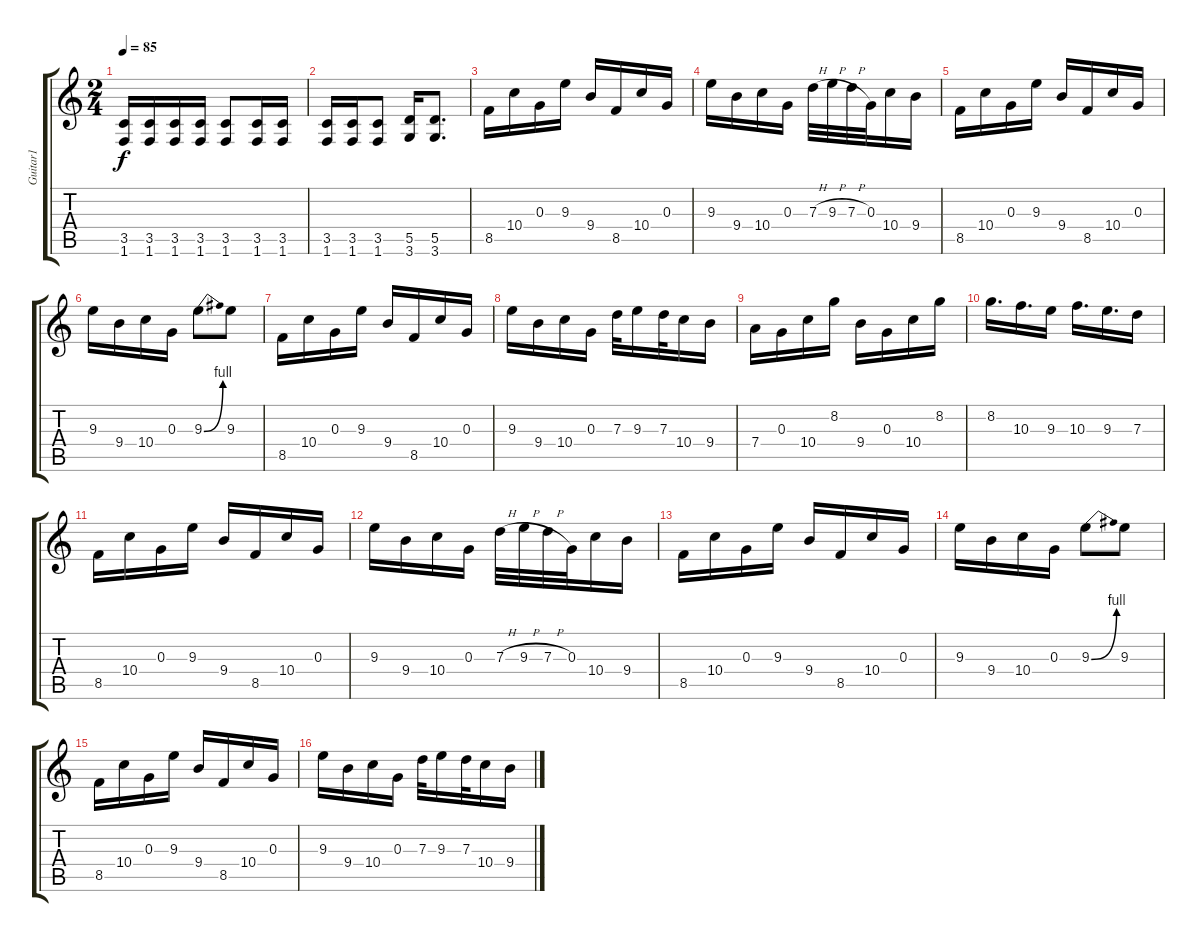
\track ("Guitar1" "Guitar1") {instrument distortionguitar}
\staff {score tabs}
\tuning (E4 B3 G3 D3 A2 E2) {hide}
\ts (2 4)
\tempo 85
\clef g2
\ks c
(3.5 1.6).16{dy f} (3.5 1.6).16 (3.5 1.6).16 (3.5 1.6).16 (3.5 1.6).8 (3.5 1.6).16 (3.5 1.6).16 |
(3.5 1.6).16 (3.5 1.6).16 (3.5 1.6).8 (5.5 3.6).16 (5.5 3.6).8{d} |
8.5.16 10.4.16 0.3.16 9.3.16 9.4.16 8.5.16 10.4.16 0.3.16 |
9.3.16 9.4.16 10.4.16 0.3.16 7.3{h}.32 9.3{h}.32 7.3{h}.32 0.3.32 10.4.16 9.4.16 |
8.5.16 10.4.16 0.3.16 9.3.16 9.4.16 8.5.16 10.4.16 0.3.16 |
9.3.16 9.4.16 10.4.16 0.3.16 9.3{be (bend 0 0 60 4)}.8 9.3.8 |
8.5.16 10.4.16 0.3.16 9.3.16 9.4.16 8.5.16 10.4.16 0.3.16 |
9.3.16 9.4.16 10.4.16 0.3.16 7.3.32 9.3.16 7.3.32 10.4.16 9.4.16 |
7.4.16 0.3.16 10.4.16 8.2.16 9.4.16 0.3.16 10.4.16 8.2.16 |
8.2.16{d} 10.3.16{d} 9.3.16 10.3.16{d} 9.3.16{d} 7.3.16 |
8.5.16 10.4.16 0.3.16 9.3.16 9.4.16 8.5.16 10.4.16 0.3.16 |
9.3.16 9.4.16 10.4.16 0.3.16 7.3{h}.32 9.3{h}.32 7.3{h}.32 0.3.32 10.4.16 9.4.16 |
8.5.16 10.4.16 0.3.16 9.3.16 9.4.16 8.5.16 10.4.16 0.3.16 |
9.3.16 9.4.16 10.4.16 0.3.16 9.3{be (bend 0 0 60 4)}.8 9.3.8 |
8.5.16 10.4.16 0.3.16 9.3.16 9.4.16 8.5.16 10.4.16 0.3.16 |
9.3.16 9.4.16 10.4.16 0.3.16 7.3.32 9.3.16 7.3.32 10.4.16 9.4.16
